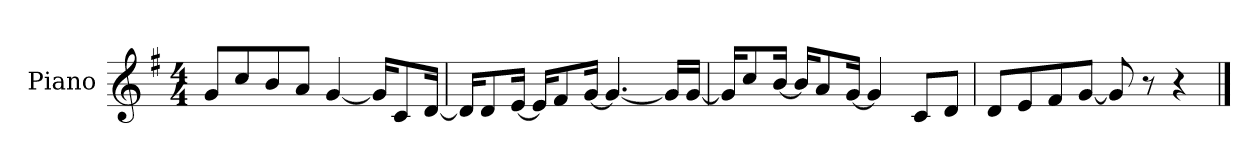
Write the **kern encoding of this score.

**kern
*part1
*staff1
*I"Piano
*I'P-no
*clefG2
*k[f#]
*M4/4
*MM90
=1
8g/L
8cc/
8b/
8a/J
[4g/
16g/KL]
8c/
[16d/Jk
=2
16d/KL]
8d/
[16e/Jk
16e/KL]
8f#/
[16g/Jk
4.g/_
16g/LL]
[16g/JJ
=3
16g/KL]
8cc/
[16b/Jk
16b/KL]
8a/
[16g/Jk
4g/]
8c/L
8d/J
=4
8d/L
8e/
8f#/
[8g/J
8g/]
8r
4r
==
*-
